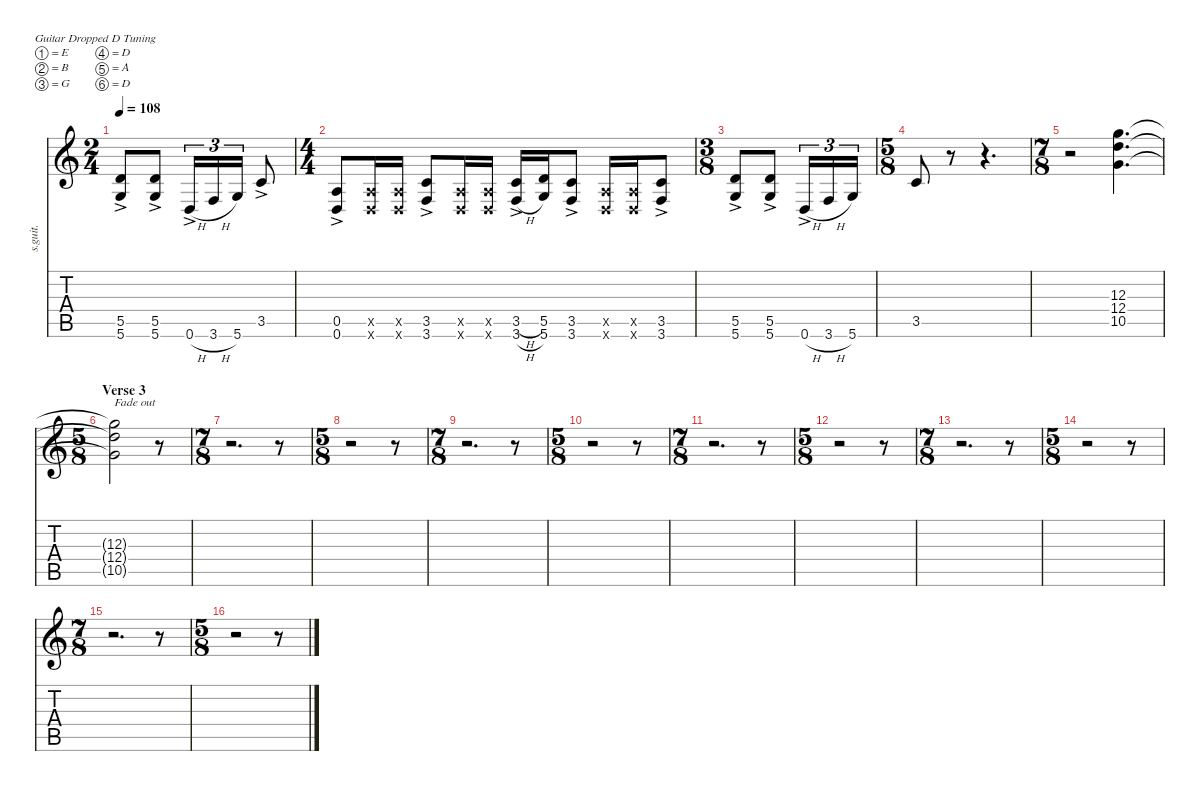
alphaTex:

\defaultSystemsLayout 4
\hideDynamics
\bracketExtendMode nobrackets
\track ("Adam Jones (Guitar II)" "s.guit.") {instrument distortionguitar}
\staff {score tabs}
\tuning (E4 B3 G3 D3 A2 D2)
\ts (2 4)
\beaming (8 2 2 2 2)
\tempo 108
\clef g2
\ks c
(5.5{ac} 5.6{ac}).8{lyrics (0 "") lyrics (1 "") lyrics (2 "") lyrics (3 "") lyrics (4 "") dy p} (5.5{ac} 5.6{ac}).8{lyrics (0 "") lyrics (1 "") lyrics (2 "") lyrics (3 "") lyrics (4 "")} 0.6{h ac}.16{tu (3 2) lyrics (0 "") lyrics (1 "") lyrics (2 "") lyrics (3 "") lyrics (4 "")} 3.6{h}.16{tu (3 2) lyrics (0 "") lyrics (1 "") lyrics (2 "") lyrics (3 "") lyrics (4 "") dy f} 5.6.16{tu (3 2) lyrics (0 "") lyrics (1 "") lyrics (2 "") lyrics (3 "") lyrics (4 "")} 3.5{ac}.8{lyrics (0 "") lyrics (1 "") lyrics (2 "") lyrics (3 "") lyrics (4 "") dy p} |
\ts (4 4)
\beaming (8 2 2 2 2)
(0.5{ac} 0.6{ac}).8{lyrics (0 "") lyrics (1 "") lyrics (2 "") lyrics (3 "") lyrics (4 "")} (0.5{x} 0.6{x}).16{lyrics (0 "") lyrics (1 "") lyrics (2 "") lyrics (3 "") lyrics (4 "") dy f} (0.5{x} 0.6{x}).16{lyrics (0 "") lyrics (1 "") lyrics (2 "") lyrics (3 "") lyrics (4 "")} (3.5{ac} 3.6{ac}).8{lyrics (0 "") lyrics (1 "") lyrics (2 "") lyrics (3 "") lyrics (4 "") dy p} (0.5{x} 0.6{x}).16{lyrics (0 "") lyrics (1 "") lyrics (2 "") lyrics (3 "") lyrics (4 "") dy f} (0.5{x} 0.6{x}).16{lyrics (0 "") lyrics (1 "") lyrics (2 "") lyrics (3 "") lyrics (4 "")} (3.5{h ac} 3.6{h ac}).16{lyrics (0 "") lyrics (1 "") lyrics (2 "") lyrics (3 "") lyrics (4 "") dy p} (5.5 5.6).16{lyrics (0 "") lyrics (1 "") lyrics (2 "") lyrics (3 "") lyrics (4 "") dy f} (3.5{ac} 3.6{ac}).8{lyrics (0 "") lyrics (1 "") lyrics (2 "") lyrics (3 "") lyrics (4 "") dy p} (0.5{x} 0.6{x}).16{lyrics (0 "") lyrics (1 "") lyrics (2 "") lyrics (3 "") lyrics (4 "") dy f} (0.5{x} 0.6{x}).16{lyrics (0 "") lyrics (1 "") lyrics (2 "") lyrics (3 "") lyrics (4 "")} (3.5{ac} 3.6{ac}).8{lyrics (0 "") lyrics (1 "") lyrics (2 "") lyrics (3 "") lyrics (4 "") dy p} |
\ts (3 8)
\beaming (8 2 2 2 2)
(5.5{ac} 5.6{ac}).8{lyrics (0 "") lyrics (1 "") lyrics (2 "") lyrics (3 "") lyrics (4 "")} (5.5{ac} 5.6{ac}).8{lyrics (0 "") lyrics (1 "") lyrics (2 "") lyrics (3 "") lyrics (4 "")} 0.6{h ac}.16{tu (3 2) lyrics (0 "") lyrics (1 "") lyrics (2 "") lyrics (3 "") lyrics (4 "")} 3.6{h}.16{tu (3 2) lyrics (0 "") lyrics (1 "") lyrics (2 "") lyrics (3 "") lyrics (4 "") dy f} 5.6.16{tu (3 2) lyrics (0 "") lyrics (1 "") lyrics (2 "") lyrics (3 "") lyrics (4 "")} |
\ts (5 8)
\beaming (8 2 2 2 2)
3.5.8{lyrics (0 "") lyrics (1 "") lyrics (2 "") lyrics (3 "") lyrics (4 "")} r.8 r.4{d} |
\ts (7 8)
\beaming (8 2 2 2 2)
r.2 (12.3 12.4 10.5).4{d lyrics (0 "") lyrics (1 "") lyrics (2 "") lyrics (3 "") lyrics (4 "")} |
\ts (5 8)
\beaming (8 2 2 2 2)
\section ("" "Verse 3")
(12.3{t} 12.4{t} 10.5{t}).2{txt "Fade out" lyrics (0 "") lyrics (1 "") lyrics (2 "") lyrics (3 "") lyrics (4 "")} r.8 |
\ts (7 8)
\beaming (8 2 2 2 2)
r.2{d} r.8 |
\ts (5 8)
\beaming (8 2 2 2 2)
r.2 r.8 |
\ts (7 8)
\beaming (8 2 2 2 2)
r.2{d} r.8 |
\ts (5 8)
\beaming (8 2 2 2 2)
r.2 r.8 |
\ts (7 8)
\beaming (8 2 2 2 2)
r.2{d} r.8 |
\ts (5 8)
\beaming (8 2 2 2 2)
r.2 r.8 |
\ts (7 8)
\beaming (8 2 2 2 2)
r.2{d} r.8 |
\ts (5 8)
\beaming (8 2 2 2 2)
r.2 r.8 |
\ts (7 8)
\beaming (8 2 2 2 2)
r.2{d} r.8 |
\ts (5 8)
\beaming (8 2 2 2 2)
r.2 r.8
